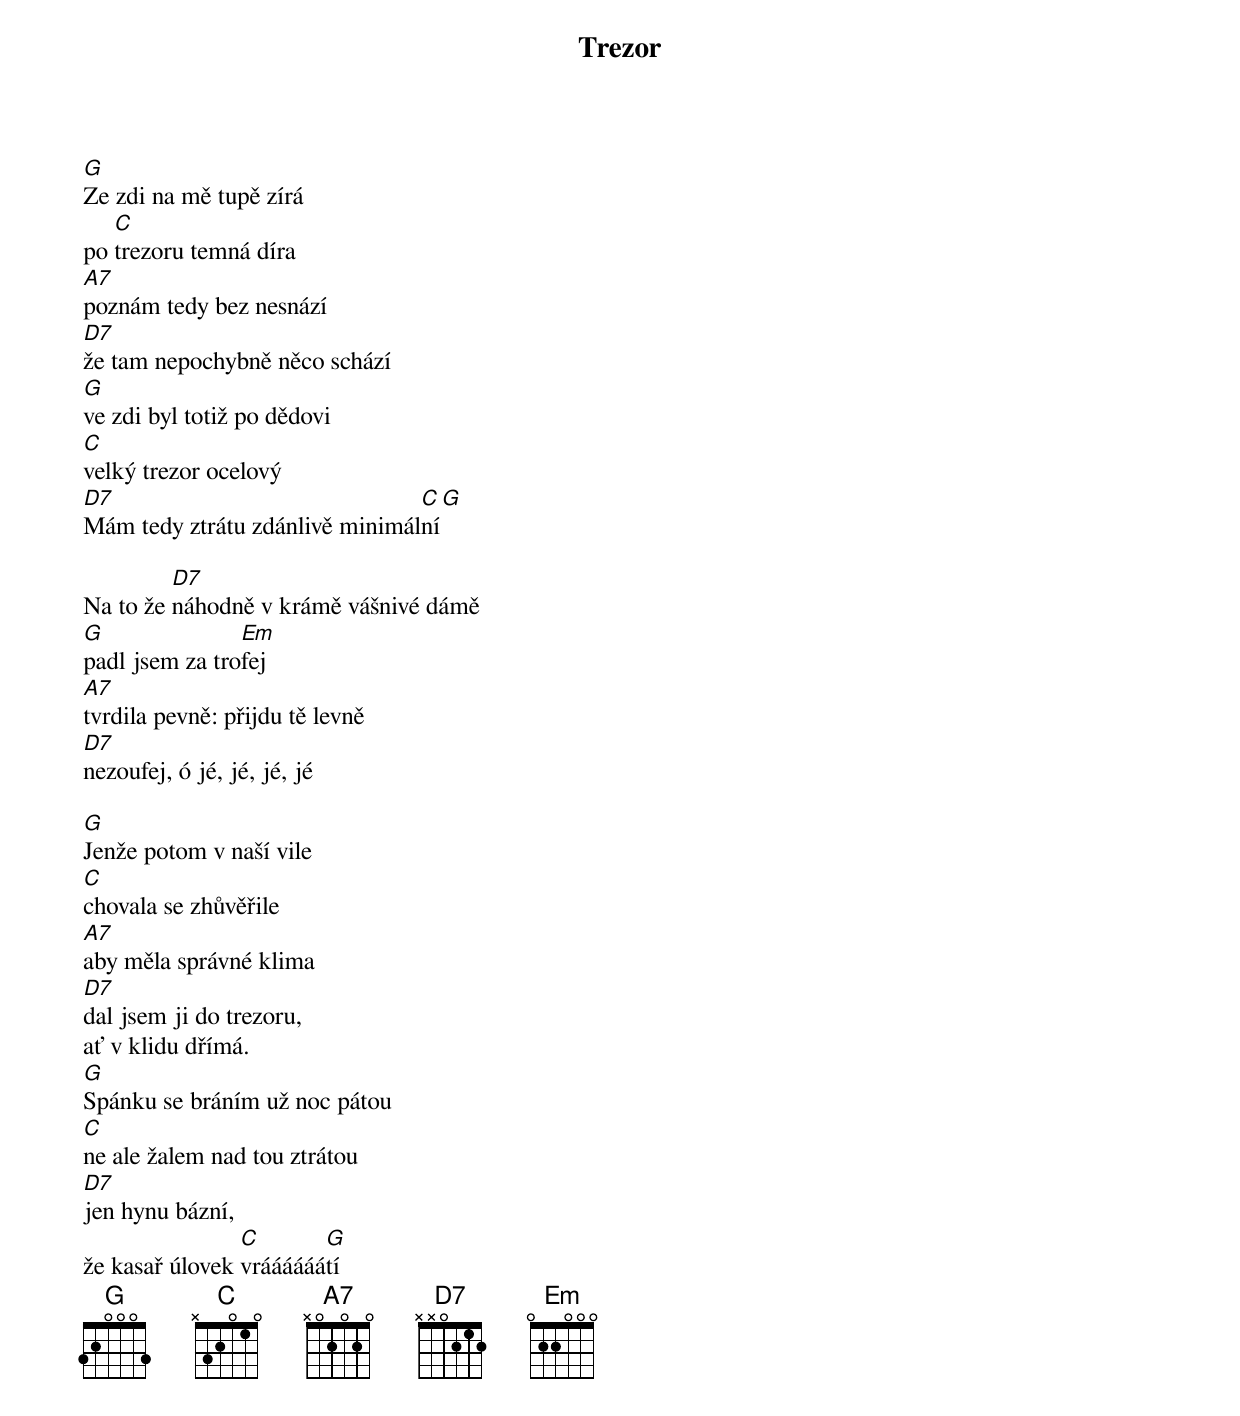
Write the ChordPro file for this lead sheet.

{title: Trezor}
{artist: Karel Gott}
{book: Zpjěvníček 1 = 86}

[G]Ze zdi na mě tupě zírá
po [C]trezoru temná díra
[A7]poznám tedy bez nesnází
[D7]že tam nepochybně něco schází
[G]ve zdi byl totiž po dědovi
[C]velký trezor ocelový
[D7]Mám tedy ztrátu zdánlivě minimál[C]ní[G]

Na to že [D7]náhodně v krámě vášnivé dámě
[G]padl jsem za tro[Em]fej
[A7]tvrdila pevně: přijdu tě levně
[D7]nezoufej, ó jé, jé, jé, jé

[G]Jenže potom v naší vile
[C]chovala se zhůvěřile
[A7]aby měla správné klima
[D7]dal jsem ji do trezoru,
ať v klidu dřímá.
[G]Spánku se bráním už noc pátou
[C]ne ale žalem nad tou ztrátou
[D7]jen hynu bázní,
že kasař úlovek [C]vráááááá[G]tí
